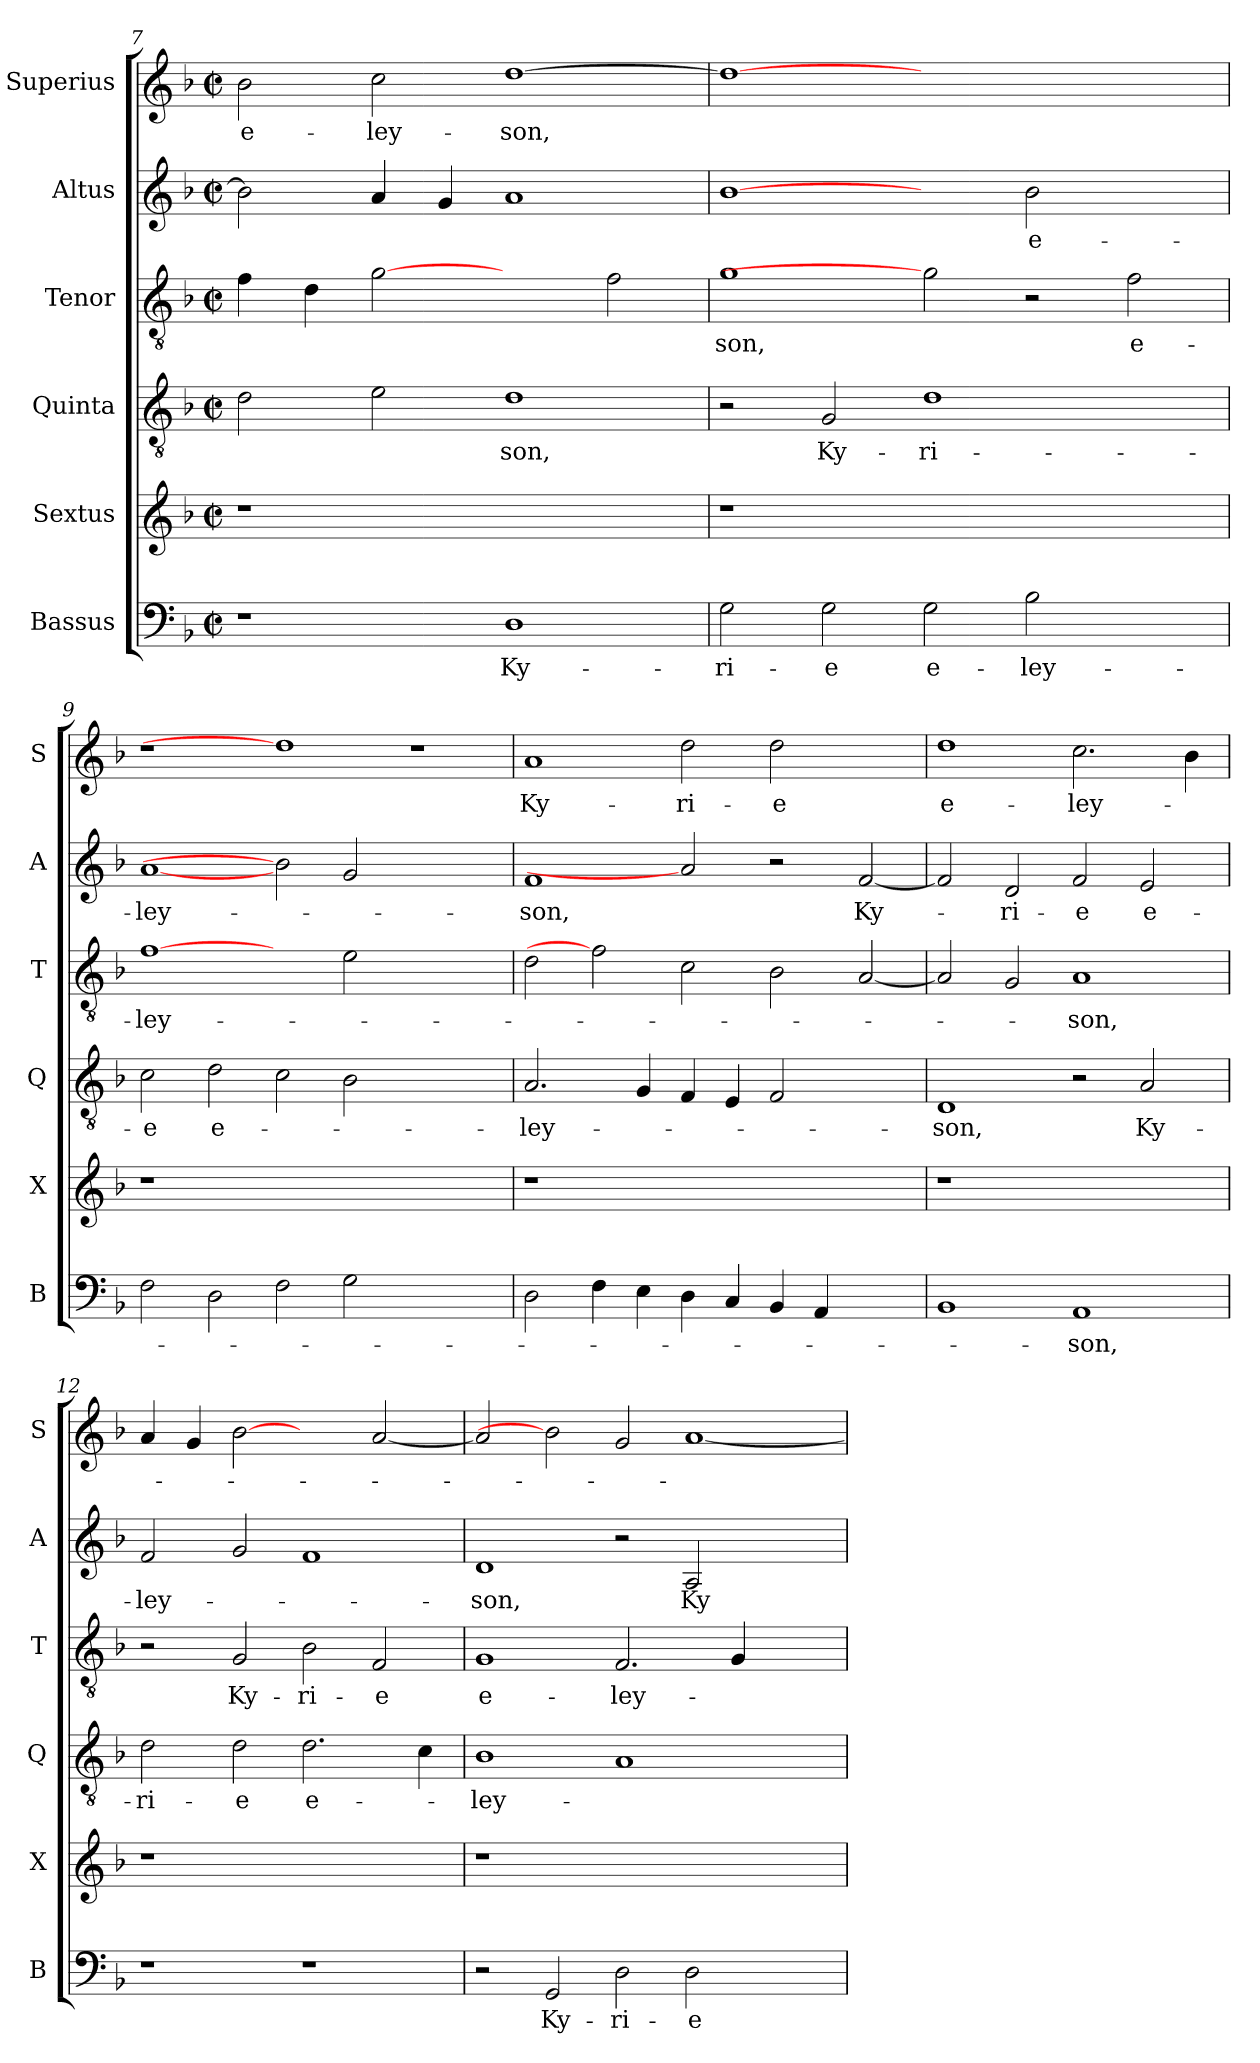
**kern	**text	**kern	**kern	**text	**kern	**text	**kern	**text	**kern	**text
*part6	*part6	*part5	*part4	*part4	*part3	*part3	*part2	*part2	*part1	*part1
*staff6	*staff6	*staff5	*staff4	*staff4	*staff3	*staff3	*staff2	*staff2	*staff1	*staff1
*I"Bassus	*	*I"Sextus	*I"Quinta	*	*I"Tenor	*	*I"Altus	*	*I"Superius	*
*I'B	*	*I'X	*I'Q	*	*I'T	*	*I'A	*	*I'S	*
*clefF4	*	*clefG2	*clefGv2	*	*clefGv2	*	*clefG2	*	*clefG2	*
*k[b-]	*	*k[b-]	*k[b-]	*	*k[b-]	*	*k[b-]	*	*k[b-]	*
*F:	*	*F:	*F:	*	*F:	*	*F:	*	*F:	*
*M2/2	*	*M2/2	*M2/2	*	*M2/2	*	*M2/2	*	*M2/2	*
*met(c|)	*	*met(c|)	*met(c|)	*	*met(c|)	*	*met(c|)	*	*met(c|)	*
=7	=7	=7	=7	=7	=7	=7	=7	=7	=7	=7
!	!	!	!	!	!	!	!	!	!	!LO:LY:b
1r	.	1r	2d\	.	4f\	.	2b-\]	.	2b-\	e-
.	.	.	.	.	4d\	.	.	.	.	.
!	!	!	!	!	!	!	!	!	!	!LO:LY:b
.	.	.	2e\	.	[2g	.	4a/	.	2cc\	-ley-
.	.	.	.	.	.	.	4g/	.	.	.
!	!LO:LY:b	!	!	!LO:LY:b	!	!	!	!	!	!LO:LY:b
1D	Ky-	1ryy	1d	-son,	2ryy	.	1a	.	[1dd	-son,
.	.	.	.	.	2f\	.	.	.	.	.
!!LO:LB:g=z
=8	=8	=8	=8	=8	=8	=8	=8	=8	=8	=8
!	!LO:LY:b	!	!	!	!	!LO:LY:b	!	!	!	!
2G\	-ri-	1r	2r	.	1g	-son,	[1b-	.	1dd_	.
!	!LO:LY:b	!	!	!LO:LY:b	!	!	!	!	!	!
2G\	-e	.	2G/	Ky-	.	.	.	.	.	.
!	!LO:LY:b	!	!	!LO:LY:b	!	!	!	!	!	!
2G\	e-	1.ryy	1d	-ri-	2g]	.	2ryy	.	1.ryy	.
!	!LO:LY:b	!	!	!	!	!	!	!LO:LY:b	!	!
2B-\	-ley-	.	.	.	2r	.	2b-\	e-	.	.
!	!	!	!	!	!	!LO:LY:b	!	!	!	!
2ryy	.	.	2ryy	.	2f\	e-	2ryy	.	.	.
=9	=9	=9	=9	=9	=9	=9	=9	=9	=9	=9
!	!	!	!	!LO:LY:b	!	!LO:LY:b	!	!LO:LY:b	!	!
2F\	.	1r	2c\	-e	[1f	-ley-	[1a	-ley-	1r	.
!	!	!	!	!LO:LY:b	!	!	!	!	!	!
2D\	.	.	2d\	e-	.	.	.	.	.	.
2F\	.	0ryy	2c\	.	2ryy	.	2b-]	.	1dd]	.
2G\	.	.	2B-\	.	2e\	.	2g/	.	.	.
1ryy	.	.	1ryy	.	1ryy	.	1ryy	.	1r	.
=10	=10	=10	=10	=10	=10	=10	=10	=10	=10	=10
!	!	!	!	!LO:LY:b	!	!	!	!LO:LY:b	!	!LO:LY:b
2D\	.	1r	2.A/	-ley-	2d\	.	1f	-son,	1a	Ky-
4F\	.	.	.	.	2f]	.	.	.	.	.
4E\	.	.	4G/	.	.	.	.	.	.	.
!	!	!	!	!	!	!	!	!	!	!LO:LY:b
4D\	.	1.ryy	4F/	.	2c\	.	2a]	.	2dd\	-ri-
4C/	.	.	4E/	.	.	.	.	.	.	.
!	!	!	!	!	!	!	!	!	!	!LO:LY:b
4BB-/	.	.	2F/	.	2B-\	.	2r	.	2dd\	-e
4AA/	.	.	.	.	.	.	.	.	.	.
!	!	!	!	!	!	!	!	!LO:LY:b	!	!
2ryy	.	.	2ryy	.	[2A/	.	[2f/	Ky-	2ryy	.
=11	=11	=11	=11	=11	=11	=11	=11	=11	=11	=11
!	!	!	!	!LO:LY:b	!	!	!	!	!	!LO:LY:b
1BB-	.	1r	1D	-son,	2A/]	.	2f/]	.	1dd	e-
!	!	!	!	!	!	!	!	!LO:LY:b	!	!
.	.	.	.	.	2G/	.	2d/	-ri-	.	.
!	!LO:LY:b	!	!	!	!	!LO:LY:b	!	!LO:LY:b	!	!LO:LY:b
1AA	-son,	1ryy	2r	.	1A	-son,	2f/	-e	2.cc\	-ley-
!	!	!	!	!LO:LY:b	!	!	!	!LO:LY:b	!	!
.	.	.	2A/	Ky-	.	.	2e/	e-	.	.
.	.	.	.	.	.	.	.	.	4b-\	.
=12	=12	=12	=12	=12	=12	=12	=12	=12	=12	=12
!	!	!	!	!LO:LY:b	!	!	!	!LO:LY:b	!	!
1r	.	1r	2d\	-ri-	2r	.	2f/	-ley-	4a/	.
.	.	.	.	.	.	.	.	.	4g/	.
!	!	!	!	!LO:LY:b	!	!LO:LY:b	!	!	!	!
.	.	.	2d\	-e	2G/	Ky-	2g/	.	[2b-	.
!	!	!	!	!LO:LY:b	!	!LO:LY:b	!	!	!	!
1r	.	1ryy	2.d\	e-	2B-\	-ri-	1f	.	2ryy	.
!	!	!	!	!	!	!LO:LY:b	!	!	!	!
.	.	.	.	.	2F/	-e	.	.	[2a/	.
.	.	.	4c\	.	.	.	.	.	.	.
=13	=13	=13	=13	=13	=13	=13	=13	=13	=13	=13
!	!	!	!	!LO:LY:b	!	!LO:LY:b	!	!LO:LY:b	!	!
2r	.	1r	1B-	-ley-	1G	e-	1d	-son,	2a/]	.
!	!LO:LY:b	!	!	!	!	!	!	!	!	!
2GG/	Ky-	.	.	.	.	.	.	.	2b-]	.
!	!LO:LY:b	!	!	!	!	!LO:LY:b	!	!	!	!
2D\	-ri-	1.ryy	1A	.	2.F/	-ley-	2r	.	2g/	.
!	!LO:LY:b	!	!	!	!	!	!	!LO:LY:b	!	!
2D\	-e	.	.	.	.	.	2A/	Ky-	[1a	.
.	.	.	.	.	4G/	.	.	.	.	.
2ryy	.	.	2ryy	.	2ryy	.	2ryy	.	.	.
=	=	=	=	=	=	=	=	=	=	=
*-	*-	*-	*-	*-	*-	*-	*-	*-	*-	*-
